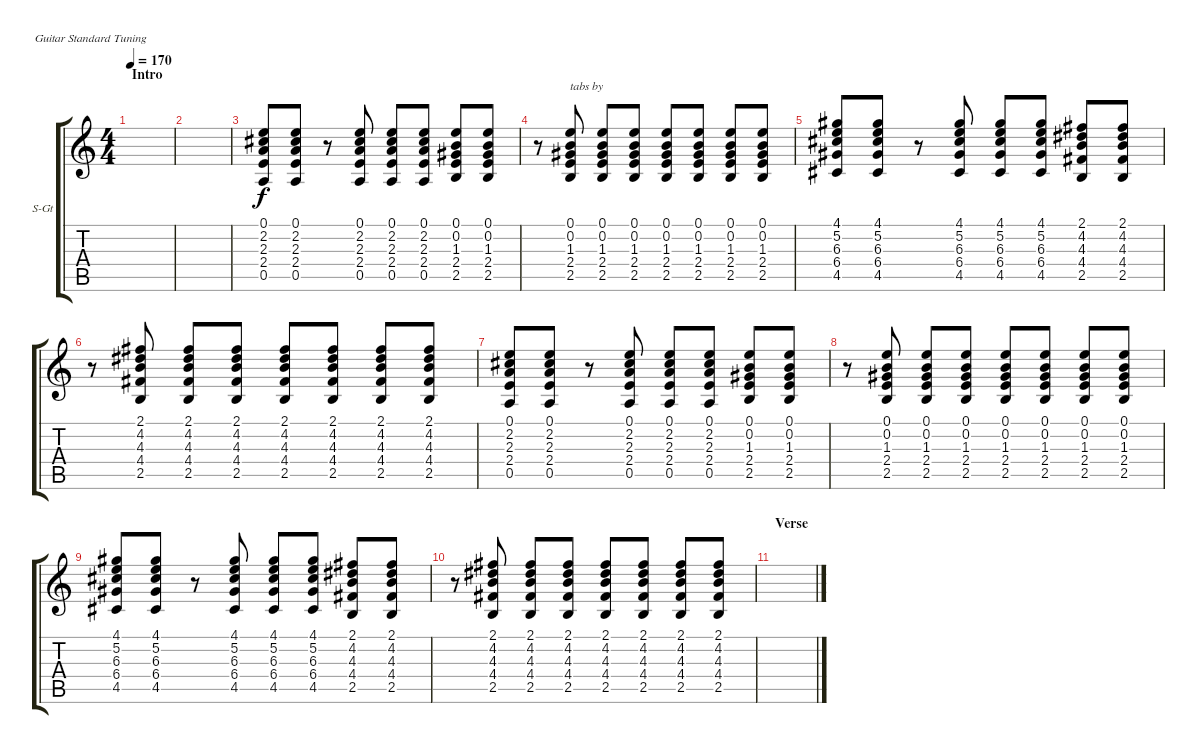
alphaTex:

\defaultSystemsLayout 4
\bracketExtendMode groupsimilarinstruments
\firstSystemTrackNameOrientation horizontal
\otherSystemsTrackNameOrientation horizontal
\track ("Solo Guitar" "S-Gt") {instrument acousticguitarsteel}
\staff {score tabs}
\tuning (E4 B3 G3 D3 A2 E2)
\ts (4 4)
\section ("" "Intro ")
\tempo 170
\clef g2
\ks c
|
|
(0.5 2.4 2.3 2.2 0.1).8 (0.5 2.4 2.3 2.2 0.1).8 r.8 (0.5 2.4 2.3 2.2 0.1).8 (0.5 2.4 2.3 2.2 0.1).8 (0.5 2.4 2.3 2.2 0.1).8 (2.5 2.4 1.3 0.2 0.1).8 (2.5 2.4 1.3 0.2 0.1).8 |
r.8 (2.5 2.4 1.3 0.2 0.1).8{txt "tabs by"} (2.5 2.4 1.3 0.2 0.1).8 (2.5 2.4 1.3 0.2 0.1).8 (2.5 2.4 1.3 0.2 0.1).8 (2.5 2.4 1.3 0.2 0.1).8 (2.5 2.4 1.3 0.2 0.1).8 (2.5 2.4 1.3 0.2 0.1).8 |
(4.5 6.4 6.3 5.2 4.1).8{txt ""} (4.5 6.4 6.3 5.2 4.1).8 r.8 (4.5 6.4 6.3 5.2 4.1).8 (4.5 6.4 6.3 5.2 4.1).8 (4.5 6.4 6.3 5.2 4.1).8 (2.5 4.4 4.3 4.2 2.1).8 (2.5 4.4 4.3 4.2 2.1).8 |
r.8 (2.5 4.4 4.3 4.2 2.1).8 (2.5 4.4 4.3 4.2 2.1).8 (2.5 4.4 4.3 4.2 2.1).8 (2.5 4.4 4.3 4.2 2.1).8 (2.5 4.4 4.3 4.2 2.1).8 (2.5 4.4 4.3 4.2 2.1).8 (2.5 4.4 4.3 4.2 2.1).8 |
(0.5 2.4 2.3 2.2 0.1).8{txt ""} (0.5 2.4 2.3 2.2 0.1).8 r.8 (0.5 2.4 2.3 2.2 0.1).8 (0.5 2.4 2.3 2.2 0.1).8 (0.5 2.4 2.3 2.2 0.1).8 (2.5 2.4 1.3 0.2 0.1).8 (2.5 2.4 1.3 0.2 0.1).8 |
r.8 (2.5 2.4 1.3 0.2 0.1).8 (2.5 2.4 1.3 0.2 0.1).8 (2.5 2.4 1.3 0.2 0.1).8 (2.5 2.4 1.3 0.2 0.1).8 (2.5 2.4 1.3 0.2 0.1).8 (2.5 2.4 1.3 0.2 0.1).8 (2.5 2.4 1.3 0.2 0.1).8 |
(4.5 6.4 6.3 5.2 4.1).8 (4.5 6.4 6.3 5.2 4.1).8 r.8 (4.5 6.4 6.3 5.2 4.1).8 (4.5 6.4 6.3 5.2 4.1).8 (4.5 6.4 6.3 5.2 4.1).8 (2.5 4.4 4.3 4.2 2.1).8 (2.5 4.4 4.3 4.2 2.1).8 |
r.8 (2.5 4.4 4.3 4.2 2.1).8 (2.5 4.4 4.3 4.2 2.1).8 (2.5 4.4 4.3 4.2 2.1).8 (2.5 4.4 4.3 4.2 2.1).8 (2.5 4.4 4.3 4.2 2.1).8 (2.5 4.4 4.3 4.2 2.1).8 (2.5 4.4 4.3 4.2 2.1).8 |
\section ("" "Verse")
